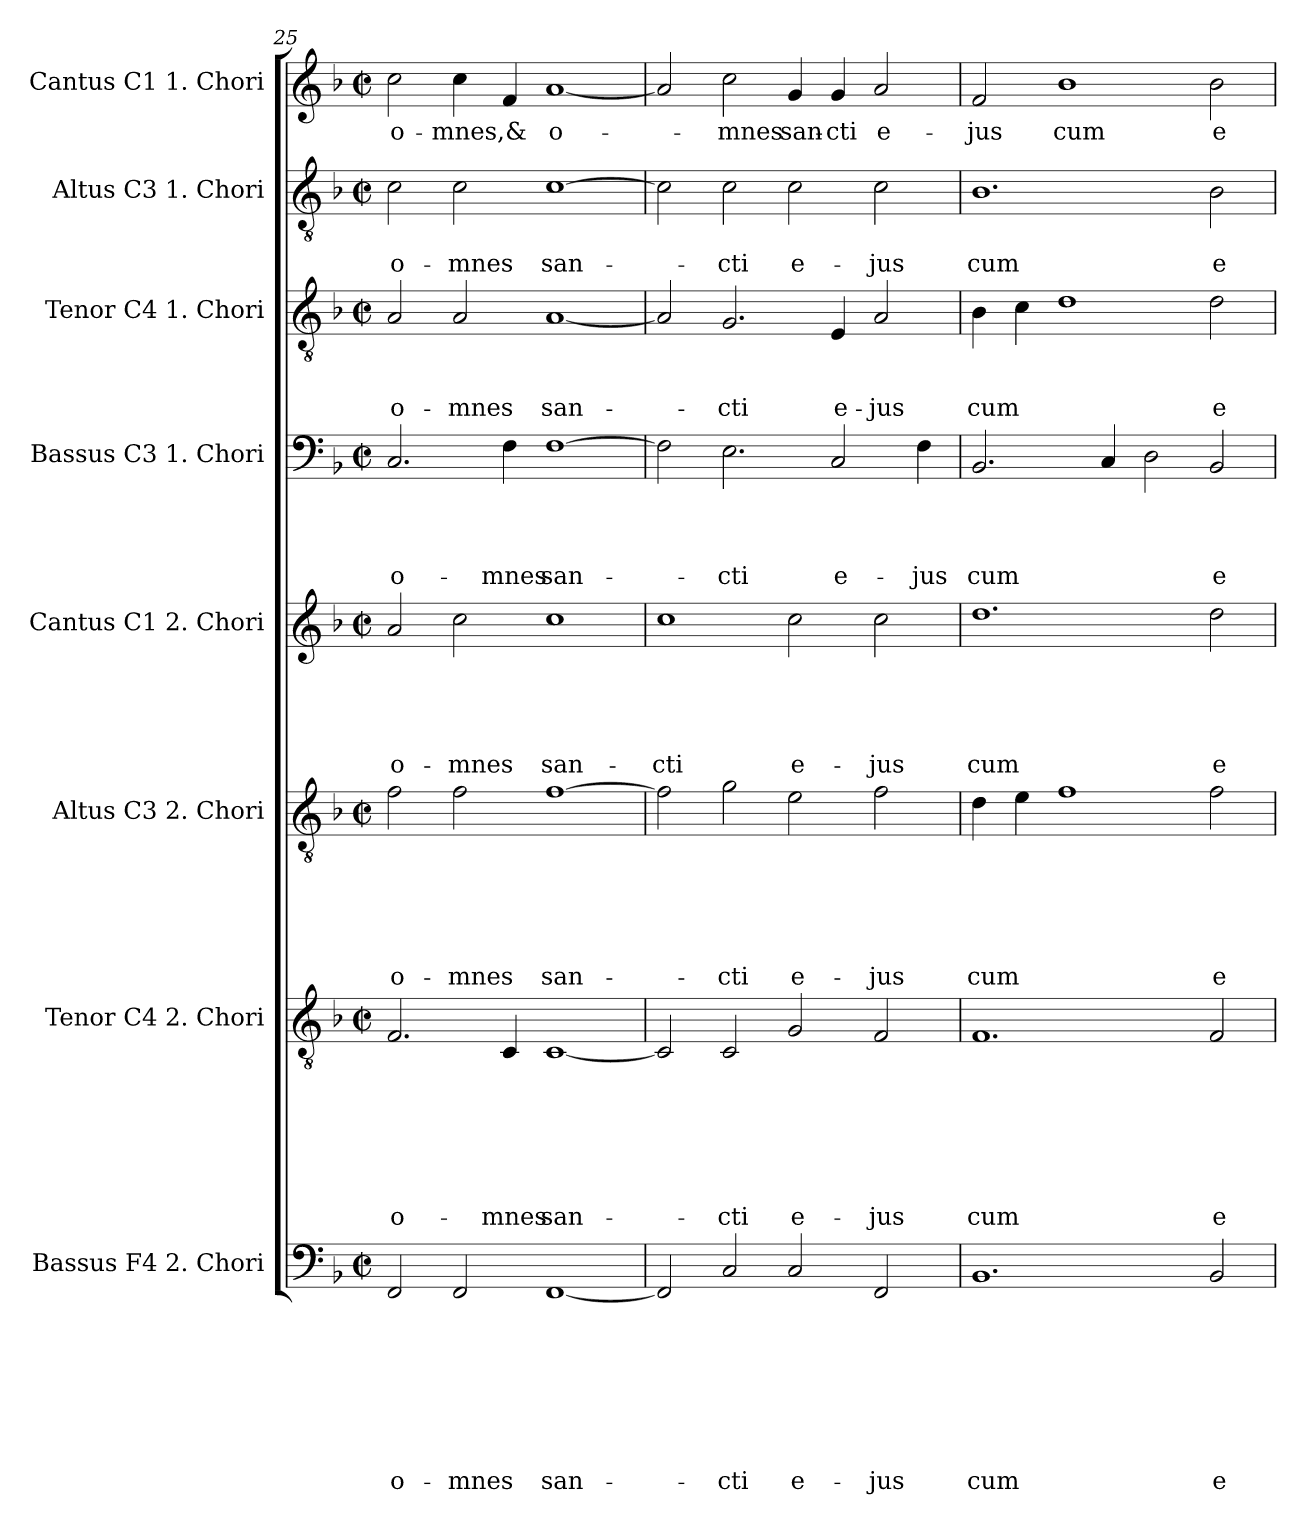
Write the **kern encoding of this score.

**kern	**text	**text	**text	**text	**text	**text	**text	**text	**kern	**text	**text	**text	**text	**text	**text	**text	**kern	**text	**text	**text	**text	**text	**text	**kern	**text	**text	**text	**text	**text	**kern	**text	**text	**text	**text	**kern	**text	**text	**text	**kern	**text	**text	**kern	**text
*part8	*part8	*part8	*part8	*part8	*part8	*part8	*part8	*part8	*part7	*part7	*part7	*part7	*part7	*part7	*part7	*part7	*part6	*part6	*part6	*part6	*part6	*part6	*part6	*part5	*part5	*part5	*part5	*part5	*part5	*part4	*part4	*part4	*part4	*part4	*part3	*part3	*part3	*part3	*part2	*part2	*part2	*part1	*part1
*staff8	*staff8	*staff8	*staff8	*staff8	*staff8	*staff8	*staff8	*staff8	*staff7	*staff7	*staff7	*staff7	*staff7	*staff7	*staff7	*staff7	*staff6	*staff6	*staff6	*staff6	*staff6	*staff6	*staff6	*staff5	*staff5	*staff5	*staff5	*staff5	*staff5	*staff4	*staff4	*staff4	*staff4	*staff4	*staff3	*staff3	*staff3	*staff3	*staff2	*staff2	*staff2	*staff1	*staff1
*I"Bassus F4 2. Chori	*	*	*	*	*	*	*	*	*I"Tenor C4 2. Chori	*	*	*	*	*	*	*	*I"Altus C3 2. Chori	*	*	*	*	*	*	*I"Cantus C1 2. Chori	*	*	*	*	*	*I"Bassus C3 1. Chori	*	*	*	*	*I"Tenor C4 1. Chori	*	*	*	*I"Altus C3 1. Chori	*	*	*I"Cantus C1 1. Chori	*
*clefF4	*	*	*	*	*	*	*	*	*clefGv2	*	*	*	*	*	*	*	*clefGv2	*	*	*	*	*	*	*clefG2	*	*	*	*	*	*clefF4	*	*	*	*	*clefGv2	*	*	*	*clefGv2	*	*	*clefG2	*
*k[b-]	*	*	*	*	*	*	*	*	*k[b-]	*	*	*	*	*	*	*	*k[b-]	*	*	*	*	*	*	*k[b-]	*	*	*	*	*	*k[b-]	*	*	*	*	*k[b-]	*	*	*	*k[b-]	*	*	*k[b-]	*
*F:	*	*	*	*	*	*	*	*	*F:	*	*	*	*	*	*	*	*F:	*	*	*	*	*	*	*F:	*	*	*	*	*	*F:	*	*	*	*	*F:	*	*	*	*F:	*	*	*F:	*
*M2/2	*	*	*	*	*	*	*	*	*M2/2	*	*	*	*	*	*	*	*M2/2	*	*	*	*	*	*	*M2/2	*	*	*	*	*	*M2/2	*	*	*	*	*M2/2	*	*	*	*M2/2	*	*	*M2/2	*
*met(c|)	*	*	*	*	*	*	*	*	*met(c|)	*	*	*	*	*	*	*	*met(c|)	*	*	*	*	*	*	*met(c|)	*	*	*	*	*	*met(c|)	*	*	*	*	*met(c|)	*	*	*	*met(c|)	*	*	*met(c|)	*
=25	=25	=25	=25	=25	=25	=25	=25	=25	=25	=25	=25	=25	=25	=25	=25	=25	=25	=25	=25	=25	=25	=25	=25	=25	=25	=25	=25	=25	=25	=25	=25	=25	=25	=25	=25	=25	=25	=25	=25	=25	=25	=25	=25
2FF/	.	.	.	.	.	.	.	o-	2.F/	.	.	.	.	.	.	o-	2f\	.	.	.	.	.	o-	2a/	.	.	.	.	o-	2.C/	.	.	.	o-	2A/	.	.	o-	2c\	.	o-	2cc\	o-
2FF/	.	.	.	.	.	.	.	-mnes	.	.	.	.	.	.	.	.	2f\	.	.	.	.	.	-mnes	2cc\	.	.	.	.	-mnes	.	.	.	.	.	2A/	.	.	-mnes	2c\	.	-mnes	4cc\	-mnes,
.	.	.	.	.	.	.	.	.	4C/	.	.	.	.	.	.	-mnes	.	.	.	.	.	.	.	.	.	.	.	.	.	4F\	.	.	.	-mnes	.	.	.	.	.	.	.	4f/	&
[1FF	.	.	.	.	.	.	.	san-	[1C	.	.	.	.	.	.	san-	[1f	.	.	.	.	.	san-	1cc	.	.	.	.	san-	[1F	.	.	.	san-	[1A	.	.	san-	[1c	.	san-	[1a	o-
=26	=26	=26	=26	=26	=26	=26	=26	=26	=26	=26	=26	=26	=26	=26	=26	=26	=26	=26	=26	=26	=26	=26	=26	=26	=26	=26	=26	=26	=26	=26	=26	=26	=26	=26	=26	=26	=26	=26	=26	=26	=26	=26	=26
2FF/]	.	.	.	.	.	.	.	.	2C/]	.	.	.	.	.	.	.	2f\]	.	.	.	.	.	.	1cc	.	.	.	.	-cti	2F\]	.	.	.	.	2A/]	.	.	.	2c\]	.	.	2a/]	.
2C/	.	.	.	.	.	.	.	-cti	2C/	.	.	.	.	.	.	-cti	2g\	.	.	.	.	.	-cti	.	.	.	.	.	.	2.E\	.	.	.	-cti	2.G/	.	.	-cti	2c\	.	-cti	2cc\	-mnes
2C/	.	.	.	.	.	.	.	e-	2G/	.	.	.	.	.	.	e-	2e\	.	.	.	.	.	e-	2cc\	.	.	.	.	e-	.	.	.	.	.	.	.	.	.	2c\	.	e-	4g/	san-
.	.	.	.	.	.	.	.	.	.	.	.	.	.	.	.	.	.	.	.	.	.	.	.	.	.	.	.	.	.	2C/	.	.	.	e-	4E/	.	.	e-	.	.	.	4g/	-cti
2FF/	.	.	.	.	.	.	.	-jus	2F/	.	.	.	.	.	.	-jus	2f\	.	.	.	.	.	-jus	2cc\	.	.	.	.	-jus	.	.	.	.	.	2A/	.	.	-jus	2c\	.	-jus	2a/	e-
.	.	.	.	.	.	.	.	.	.	.	.	.	.	.	.	.	.	.	.	.	.	.	.	.	.	.	.	.	.	4F\	.	.	.	-jus	.	.	.	.	.	.	.	.	.
=27	=27	=27	=27	=27	=27	=27	=27	=27	=27	=27	=27	=27	=27	=27	=27	=27	=27	=27	=27	=27	=27	=27	=27	=27	=27	=27	=27	=27	=27	=27	=27	=27	=27	=27	=27	=27	=27	=27	=27	=27	=27	=27	=27
1.BB-	.	.	.	.	.	.	.	cum	1.F	.	.	.	.	.	.	cum	4d\	.	.	.	.	.	cum	1.dd	.	.	.	.	cum	2.BB-/	.	.	.	cum	4B-\	.	.	cum	1.B-	.	cum	2f/	-jus
.	.	.	.	.	.	.	.	.	.	.	.	.	.	.	.	.	4e\	.	.	.	.	.	.	.	.	.	.	.	.	.	.	.	.	.	4c\	.	.	.	.	.	.	.	.
.	.	.	.	.	.	.	.	.	.	.	.	.	.	.	.	.	1f	.	.	.	.	.	.	.	.	.	.	.	.	.	.	.	.	.	1d	.	.	.	.	.	.	1b-	cum
.	.	.	.	.	.	.	.	.	.	.	.	.	.	.	.	.	.	.	.	.	.	.	.	.	.	.	.	.	.	4C/	.	.	.	.	.	.	.	.	.	.	.	.	.
.	.	.	.	.	.	.	.	.	.	.	.	.	.	.	.	.	.	.	.	.	.	.	.	.	.	.	.	.	.	2D\	.	.	.	.	.	.	.	.	.	.	.	.	.
2BB-/	.	.	.	.	.	.	.	e-	2F/	.	.	.	.	.	.	e-	2f\	.	.	.	.	.	e-	2dd\	.	.	.	.	e-	2BB-/	.	.	.	e-	2d\	.	.	e-	2B-\	.	e-	2b-\	e-
=	=	=	=	=	=	=	=	=	=	=	=	=	=	=	=	=	=	=	=	=	=	=	=	=	=	=	=	=	=	=	=	=	=	=	=	=	=	=	=	=	=	=	=
*-	*-	*-	*-	*-	*-	*-	*-	*-	*-	*-	*-	*-	*-	*-	*-	*-	*-	*-	*-	*-	*-	*-	*-	*-	*-	*-	*-	*-	*-	*-	*-	*-	*-	*-	*-	*-	*-	*-	*-	*-	*-	*-	*-
